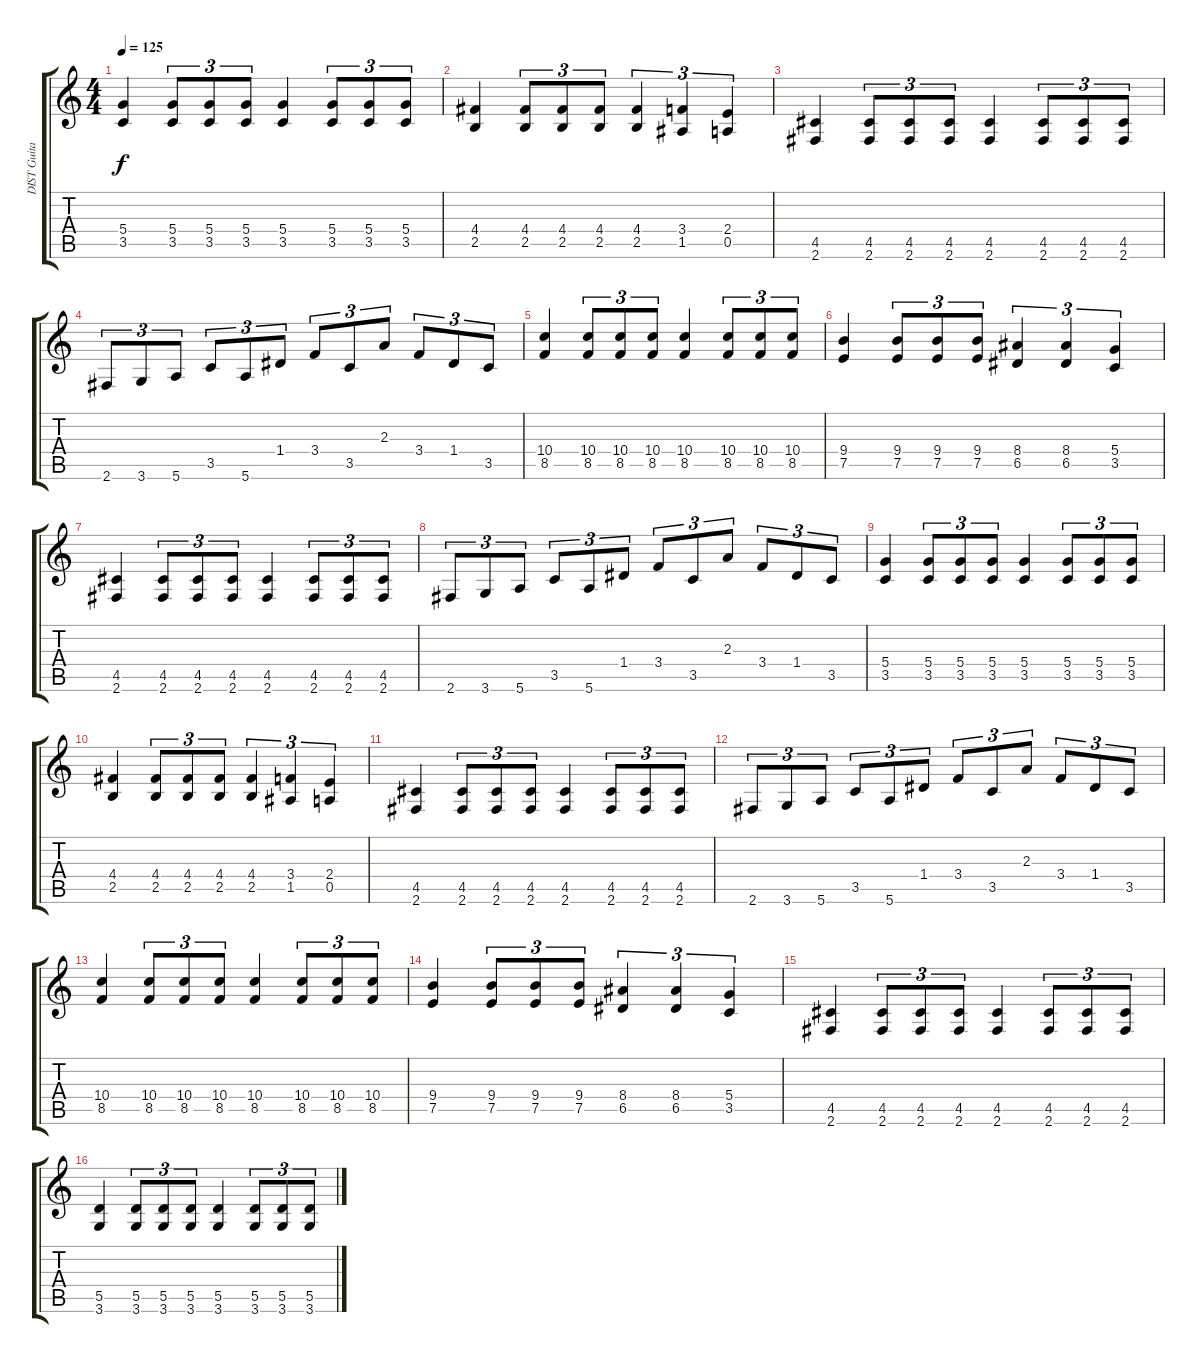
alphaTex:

\track ("DIST Guitar" "DIST Guita") {instrument distortionguitar}
\staff {score tabs}
\tuning (E4 B3 G3 D3 A2 E2) {hide}
\ts (4 4)
\tempo 125
\clef g2
\ks c
(5.4 3.5).4{dy f} (5.4 3.5).8{tu (3 2)} (5.4 3.5).8{tu (3 2)} (5.4 3.5).8{tu (3 2)} (5.4 3.5).4 (5.4 3.5).8{tu (3 2)} (5.4 3.5).8{tu (3 2)} (5.4 3.5).8{tu (3 2)} |
(4.4 2.5).4 (4.4 2.5).8{tu (3 2)} (4.4 2.5).8{tu (3 2)} (4.4 2.5).8{tu (3 2)} (4.4 2.5).4{tu (3 2)} (3.4 1.5).4{tu (3 2)} (2.4 0.5).4{tu (3 2)} |
(4.5 2.6).4 (4.5 2.6).8{tu (3 2)} (4.5 2.6).8{tu (3 2)} (4.5 2.6).8{tu (3 2)} (4.5 2.6).4 (4.5 2.6).8{tu (3 2)} (4.5 2.6).8{tu (3 2)} (4.5 2.6).8{tu (3 2)} |
2.6.8{tu (3 2)} 3.6.8{tu (3 2)} 5.6.8{tu (3 2)} 3.5.8{tu (3 2)} 5.6.8{tu (3 2)} 1.4.8{tu (3 2)} 3.4.8{tu (3 2)} 3.5.8{tu (3 2)} 2.3.8{tu (3 2)} 3.4.8{tu (3 2)} 1.4.8{tu (3 2)} 3.5.8{tu (3 2)} |
(10.4 8.5).4 (10.4 8.5).8{tu (3 2)} (10.4 8.5).8{tu (3 2)} (10.4 8.5).8{tu (3 2)} (10.4 8.5).4 (10.4 8.5).8{tu (3 2)} (10.4 8.5).8{tu (3 2)} (10.4 8.5).8{tu (3 2)} |
(9.4 7.5).4 (9.4 7.5).8{tu (3 2)} (9.4 7.5).8{tu (3 2)} (9.4 7.5).8{tu (3 2)} (8.4 6.5).4{tu (3 2)} (8.4 6.5).4{tu (3 2)} (5.4 3.5).4{tu (3 2)} |
(4.5 2.6).4 (4.5 2.6).8{tu (3 2)} (4.5 2.6).8{tu (3 2)} (4.5 2.6).8{tu (3 2)} (4.5 2.6).4 (4.5 2.6).8{tu (3 2)} (4.5 2.6).8{tu (3 2)} (4.5 2.6).8{tu (3 2)} |
2.6.8{tu (3 2)} 3.6.8{tu (3 2)} 5.6.8{tu (3 2)} 3.5.8{tu (3 2)} 5.6.8{tu (3 2)} 1.4.8{tu (3 2)} 3.4.8{tu (3 2)} 3.5.8{tu (3 2)} 2.3.8{tu (3 2)} 3.4.8{tu (3 2)} 1.4.8{tu (3 2)} 3.5.8{tu (3 2)} |
(5.4 3.5).4 (5.4 3.5).8{tu (3 2)} (5.4 3.5).8{tu (3 2)} (5.4 3.5).8{tu (3 2)} (5.4 3.5).4 (5.4 3.5).8{tu (3 2)} (5.4 3.5).8{tu (3 2)} (5.4 3.5).8{tu (3 2)} |
(4.4 2.5).4 (4.4 2.5).8{tu (3 2)} (4.4 2.5).8{tu (3 2)} (4.4 2.5).8{tu (3 2)} (4.4 2.5).4{tu (3 2)} (3.4 1.5).4{tu (3 2)} (2.4 0.5).4{tu (3 2)} |
(4.5 2.6).4 (4.5 2.6).8{tu (3 2)} (4.5 2.6).8{tu (3 2)} (4.5 2.6).8{tu (3 2)} (4.5 2.6).4 (4.5 2.6).8{tu (3 2)} (4.5 2.6).8{tu (3 2)} (4.5 2.6).8{tu (3 2)} |
2.6.8{tu (3 2)} 3.6.8{tu (3 2)} 5.6.8{tu (3 2)} 3.5.8{tu (3 2)} 5.6.8{tu (3 2)} 1.4.8{tu (3 2)} 3.4.8{tu (3 2)} 3.5.8{tu (3 2)} 2.3.8{tu (3 2)} 3.4.8{tu (3 2)} 1.4.8{tu (3 2)} 3.5.8{tu (3 2)} |
(10.4 8.5).4 (10.4 8.5).8{tu (3 2)} (10.4 8.5).8{tu (3 2)} (10.4 8.5).8{tu (3 2)} (10.4 8.5).4 (10.4 8.5).8{tu (3 2)} (10.4 8.5).8{tu (3 2)} (10.4 8.5).8{tu (3 2)} |
(9.4 7.5).4 (9.4 7.5).8{tu (3 2)} (9.4 7.5).8{tu (3 2)} (9.4 7.5).8{tu (3 2)} (8.4 6.5).4{tu (3 2)} (8.4 6.5).4{tu (3 2)} (5.4 3.5).4{tu (3 2)} |
(4.5 2.6).4 (4.5 2.6).8{tu (3 2)} (4.5 2.6).8{tu (3 2)} (4.5 2.6).8{tu (3 2)} (4.5 2.6).4 (4.5 2.6).8{tu (3 2)} (4.5 2.6).8{tu (3 2)} (4.5 2.6).8{tu (3 2)} |
(5.5 3.6).4 (5.5 3.6).8{tu (3 2)} (5.5 3.6).8{tu (3 2)} (5.5 3.6).8{tu (3 2)} (5.5 3.6).4 (5.5 3.6).8{tu (3 2)} (5.5 3.6).8{tu (3 2)} (5.5 3.6).8{tu (3 2)}
